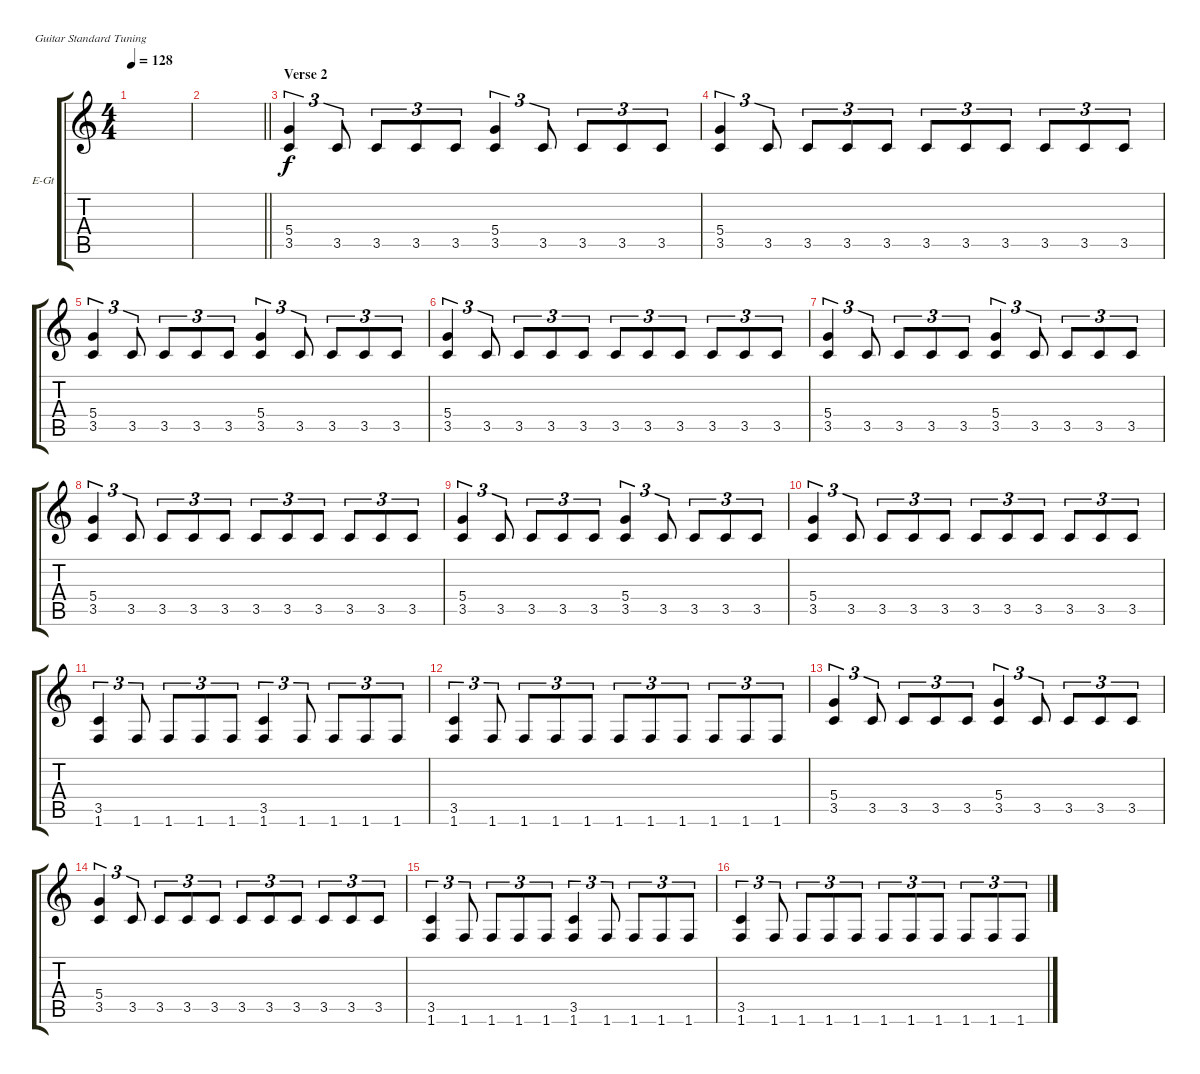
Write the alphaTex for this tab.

\bracketExtendMode groupsimilarinstruments
\firstSystemTrackNameOrientation horizontal
\otherSystemsTrackNameOrientation horizontal
\track ("Electric Guitar" "E-Gt") {instrument distortionguitar}
\staff {score tabs}
\tuning (E4 B3 G3 D3 A2 E2)
\ts (4 4)
\tempo 128
\clef g2
\scale
0.333333
\ks c
|
\scale
0.333333
\barLineRight lightlight
|
\section ("" "Verse 2")
\scale
0.333333 (5.4 3.5).4{tu (3 2)} 3.5.8{tu (3 2)} 3.5.8{tu (3 2)} 3.5.8{tu (3 2)} 3.5.8{tu (3 2)} (5.4 3.5).4{tu (3 2)} 3.5.8{tu (3 2)} 3.5.8{tu (3 2)} 3.5.8{tu (3 2)} 3.5.8{tu (3 2)} |
\scale
0.333333 (5.4 3.5).4{tu (3 2)} 3.5.8{tu (3 2)} 3.5.8{tu (3 2)} 3.5.8{tu (3 2)} 3.5.8{tu (3 2)} 3.5.8{tu (3 2)} 3.5.8{tu (3 2)} 3.5.8{tu (3 2)} 3.5.8{tu (3 2)} 3.5.8{tu (3 2)} 3.5.8{tu (3 2)} |
\scale
0.333333 (5.4 3.5).4{tu (3 2)} 3.5.8{tu (3 2)} 3.5.8{tu (3 2)} 3.5.8{tu (3 2)} 3.5.8{tu (3 2)} (5.4 3.5).4{tu (3 2)} 3.5.8{tu (3 2)} 3.5.8{tu (3 2)} 3.5.8{tu (3 2)} 3.5.8{tu (3 2)} |
\scale
0.333333 (5.4 3.5).4{tu (3 2)} 3.5.8{tu (3 2)} 3.5.8{tu (3 2)} 3.5.8{tu (3 2)} 3.5.8{tu (3 2)} 3.5.8{tu (3 2)} 3.5.8{tu (3 2)} 3.5.8{tu (3 2)} 3.5.8{tu (3 2)} 3.5.8{tu (3 2)} 3.5.8{tu (3 2)} |
\scale
0.333333 (5.4 3.5).4{tu (3 2)} 3.5.8{tu (3 2)} 3.5.8{tu (3 2)} 3.5.8{tu (3 2)} 3.5.8{tu (3 2)} (5.4 3.5).4{tu (3 2)} 3.5.8{tu (3 2)} 3.5.8{tu (3 2)} 3.5.8{tu (3 2)} 3.5.8{tu (3 2)} |
\scale
0.333333 (5.4 3.5).4{tu (3 2)} 3.5.8{tu (3 2)} 3.5.8{tu (3 2)} 3.5.8{tu (3 2)} 3.5.8{tu (3 2)} 3.5.8{tu (3 2)} 3.5.8{tu (3 2)} 3.5.8{tu (3 2)} 3.5.8{tu (3 2)} 3.5.8{tu (3 2)} 3.5.8{tu (3 2)} |
\scale
0.333333 (5.4 3.5).4{tu (3 2)} 3.5.8{tu (3 2)} 3.5.8{tu (3 2)} 3.5.8{tu (3 2)} 3.5.8{tu (3 2)} (5.4 3.5).4{tu (3 2)} 3.5.8{tu (3 2)} 3.5.8{tu (3 2)} 3.5.8{tu (3 2)} 3.5.8{tu (3 2)} |
\scale
0.333333 (5.4 3.5).4{tu (3 2)} 3.5.8{tu (3 2)} 3.5.8{tu (3 2)} 3.5.8{tu (3 2)} 3.5.8{tu (3 2)} 3.5.8{tu (3 2)} 3.5.8{tu (3 2)} 3.5.8{tu (3 2)} 3.5.8{tu (3 2)} 3.5.8{tu (3 2)} 3.5.8{tu (3 2)} |
\scale
0.333333 (3.5 1.6).4{tu (3 2)} 1.6.8{tu (3 2)} 1.6.8{tu (3 2)} 1.6.8{tu (3 2)} 1.6.8{tu (3 2)} (3.5 1.6).4{tu (3 2)} 1.6.8{tu (3 2)} 1.6.8{tu (3 2)} 1.6.8{tu (3 2)} 1.6.8{tu (3 2)} |
\scale
0.333333 (3.5 1.6).4{tu (3 2)} 1.6.8{tu (3 2)} 1.6.8{tu (3 2)} 1.6.8{tu (3 2)} 1.6.8{tu (3 2)} 1.6.8{tu (3 2)} 1.6.8{tu (3 2)} 1.6.8{tu (3 2)} 1.6.8{tu (3 2)} 1.6.8{tu (3 2)} 1.6.8{tu (3 2)} |
\scale
0.333333 (5.4 3.5).4{tu (3 2)} 3.5.8{tu (3 2)} 3.5.8{tu (3 2)} 3.5.8{tu (3 2)} 3.5.8{tu (3 2)} (5.4 3.5).4{tu (3 2)} 3.5.8{tu (3 2)} 3.5.8{tu (3 2)} 3.5.8{tu (3 2)} 3.5.8{tu (3 2)} |
\scale
0.333333 (5.4 3.5).4{tu (3 2)} 3.5.8{tu (3 2)} 3.5.8{tu (3 2)} 3.5.8{tu (3 2)} 3.5.8{tu (3 2)} 3.5.8{tu (3 2)} 3.5.8{tu (3 2)} 3.5.8{tu (3 2)} 3.5.8{tu (3 2)} 3.5.8{tu (3 2)} 3.5.8{tu (3 2)} |
\scale
0.333333 (3.5 1.6).4{tu (3 2)} 1.6.8{tu (3 2)} 1.6.8{tu (3 2)} 1.6.8{tu (3 2)} 1.6.8{tu (3 2)} (3.5 1.6).4{tu (3 2)} 1.6.8{tu (3 2)} 1.6.8{tu (3 2)} 1.6.8{tu (3 2)} 1.6.8{tu (3 2)} |
\scale
0.333333 (3.5 1.6).4{tu (3 2)} 1.6.8{tu (3 2)} 1.6.8{tu (3 2)} 1.6.8{tu (3 2)} 1.6.8{tu (3 2)} 1.6.8{tu (3 2)} 1.6.8{tu (3 2)} 1.6.8{tu (3 2)} 1.6.8{tu (3 2)} 1.6.8{tu (3 2)} 1.6.8{tu (3 2)}
